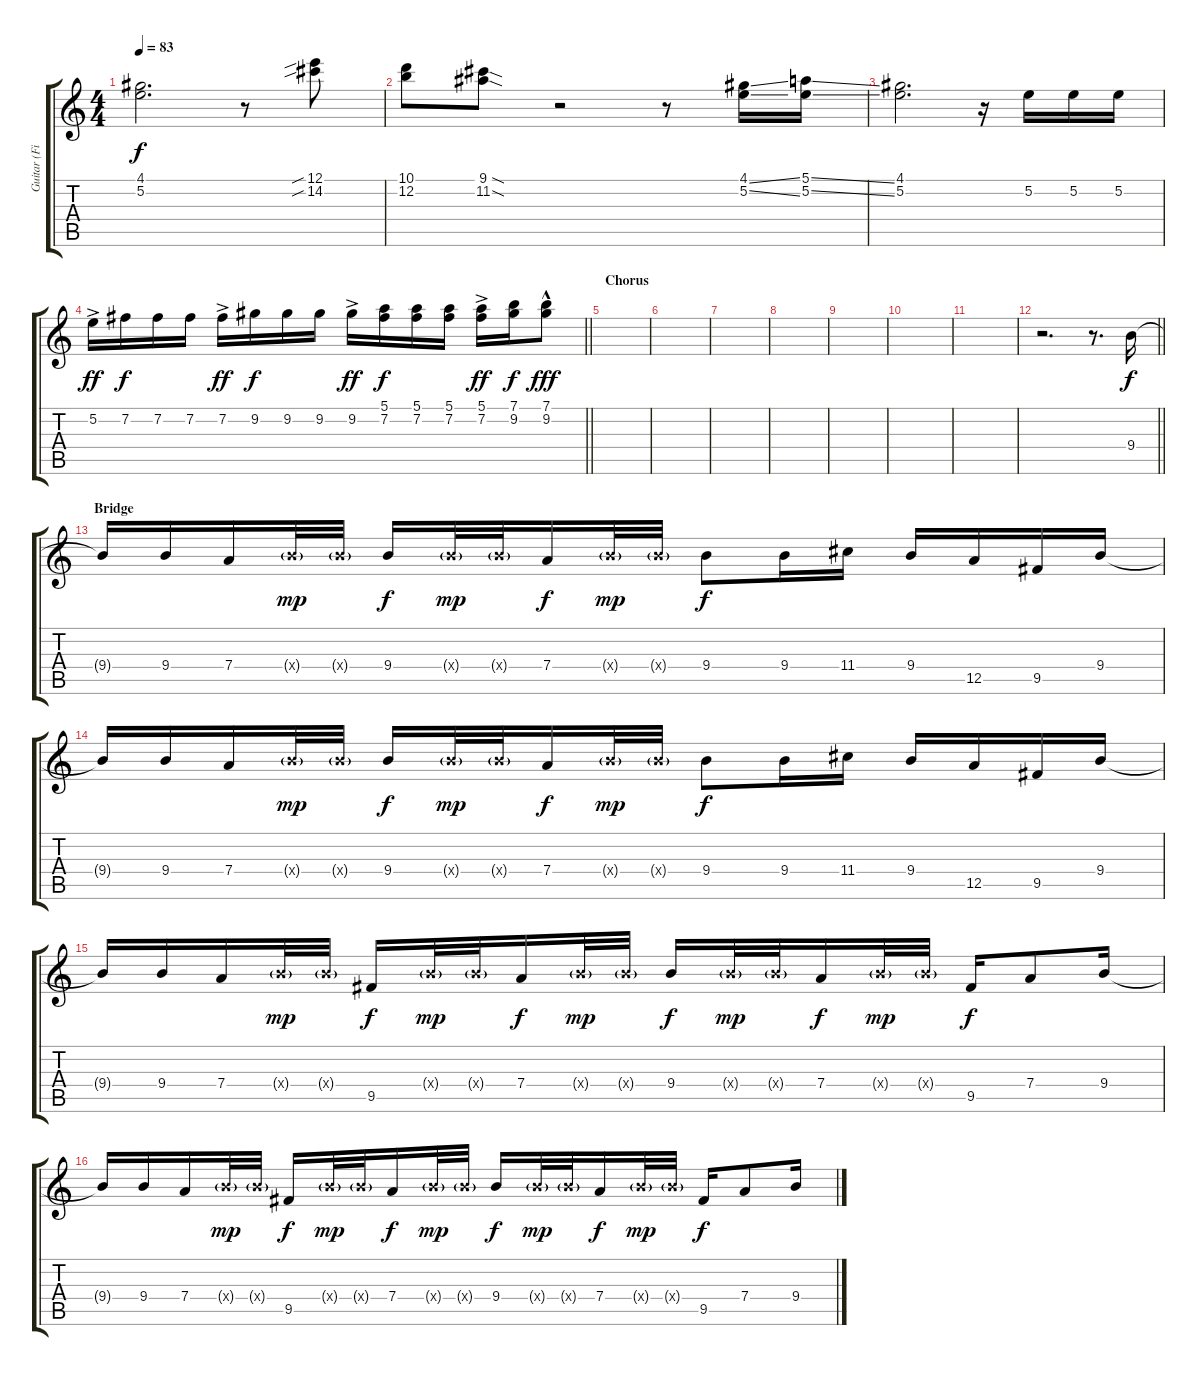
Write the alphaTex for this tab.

\track ("Guitar (Fills)" "Guitar (Fi") {instrument overdrivenguitar}
\staff {score tabs}
\tuning (E4 B3 G3 D3 A2 E2) {hide}
\ts (4 4)
\tempo 83
\clef g2
\ks c
(4.1 5.2).2{d dy f} r.8 (12.1{sib} 14.2{sib}).8 |
(10.1 12.2).8 (9.1{sod} 11.2{sod}).8 r.2 r.8 (4.1{ss} 5.2{ss}).16 (5.1{ss} 5.2{ss}).16 |
(4.1 5.2).2{d} r.16 5.2.16 5.2.16 5.2.16 |
\barLineRight lightlight
5.2{ac}.16{dy ff} 7.2.16{dy f} 7.2.16 7.2.16 7.2{ac}.16{dy ff} 9.2.16{dy f} 9.2.16 9.2.16 9.2{ac}.16{dy ff} (5.1 7.2).16{dy f} (5.1 7.2).16 (5.1 7.2).16 (5.1{ac} 7.2).16{dy ff} (7.1 9.2).16{dy f} (7.1{hac} 9.2).8{dy fff} |
\section ("" "Chorus")
|
|
|
|
|
|
|
\barLineRight lightlight
r.2{d} r.8{d} 9.4.16{dy f volume 14} |
\section ("" "Bridge")
9.4{t}.16 9.4.16 7.4.16 9.4{g x}.32{dy mp} 9.4{g x}.32 9.4.16{dy f} 9.4{g x}.32{dy mp} 9.4{g x}.32 7.4.16{dy f} 9.4{g x}.32{dy mp} 9.4{g x}.32 9.4.8{dy f} 9.4.16 11.4.16 9.4.16 12.5.16 9.5.16 9.4.16 |
9.4{t}.16 9.4.16 7.4.16 9.4{g x}.32{dy mp} 9.4{g x}.32 9.4.16{dy f} 9.4{g x}.32{dy mp} 9.4{g x}.32 7.4.16{dy f} 9.4{g x}.32{dy mp} 9.4{g x}.32 9.4.8{dy f} 9.4.16 11.4.16 9.4.16 12.5.16 9.5.16 9.4.16 |
9.4{t}.16 9.4.16 7.4.16 9.4{g x}.32{dy mp} 9.4{g x}.32 9.5.16{dy f} 9.4{g x}.32{dy mp} 9.4{g x}.32 7.4.16{dy f} 9.4{g x}.32{dy mp} 9.4{g x}.32 9.4.16{dy f} 9.4{g x}.32{dy mp} 9.4{g x}.32 7.4.16{dy f} 9.4{g x}.32{dy mp} 9.4{g x}.32 9.5.16{dy f} 7.4.8 9.4.16 |
9.4{t}.16 9.4.16 7.4.16 9.4{g x}.32{dy mp} 9.4{g x}.32 9.5.16{dy f} 9.4{g x}.32{dy mp} 9.4{g x}.32 7.4.16{dy f} 9.4{g x}.32{dy mp} 9.4{g x}.32 9.4.16{dy f} 9.4{g x}.32{dy mp} 9.4{g x}.32 7.4.16{dy f} 9.4{g x}.32{dy mp} 9.4{g x}.32 9.5.16{dy f} 7.4.8 9.4.16
